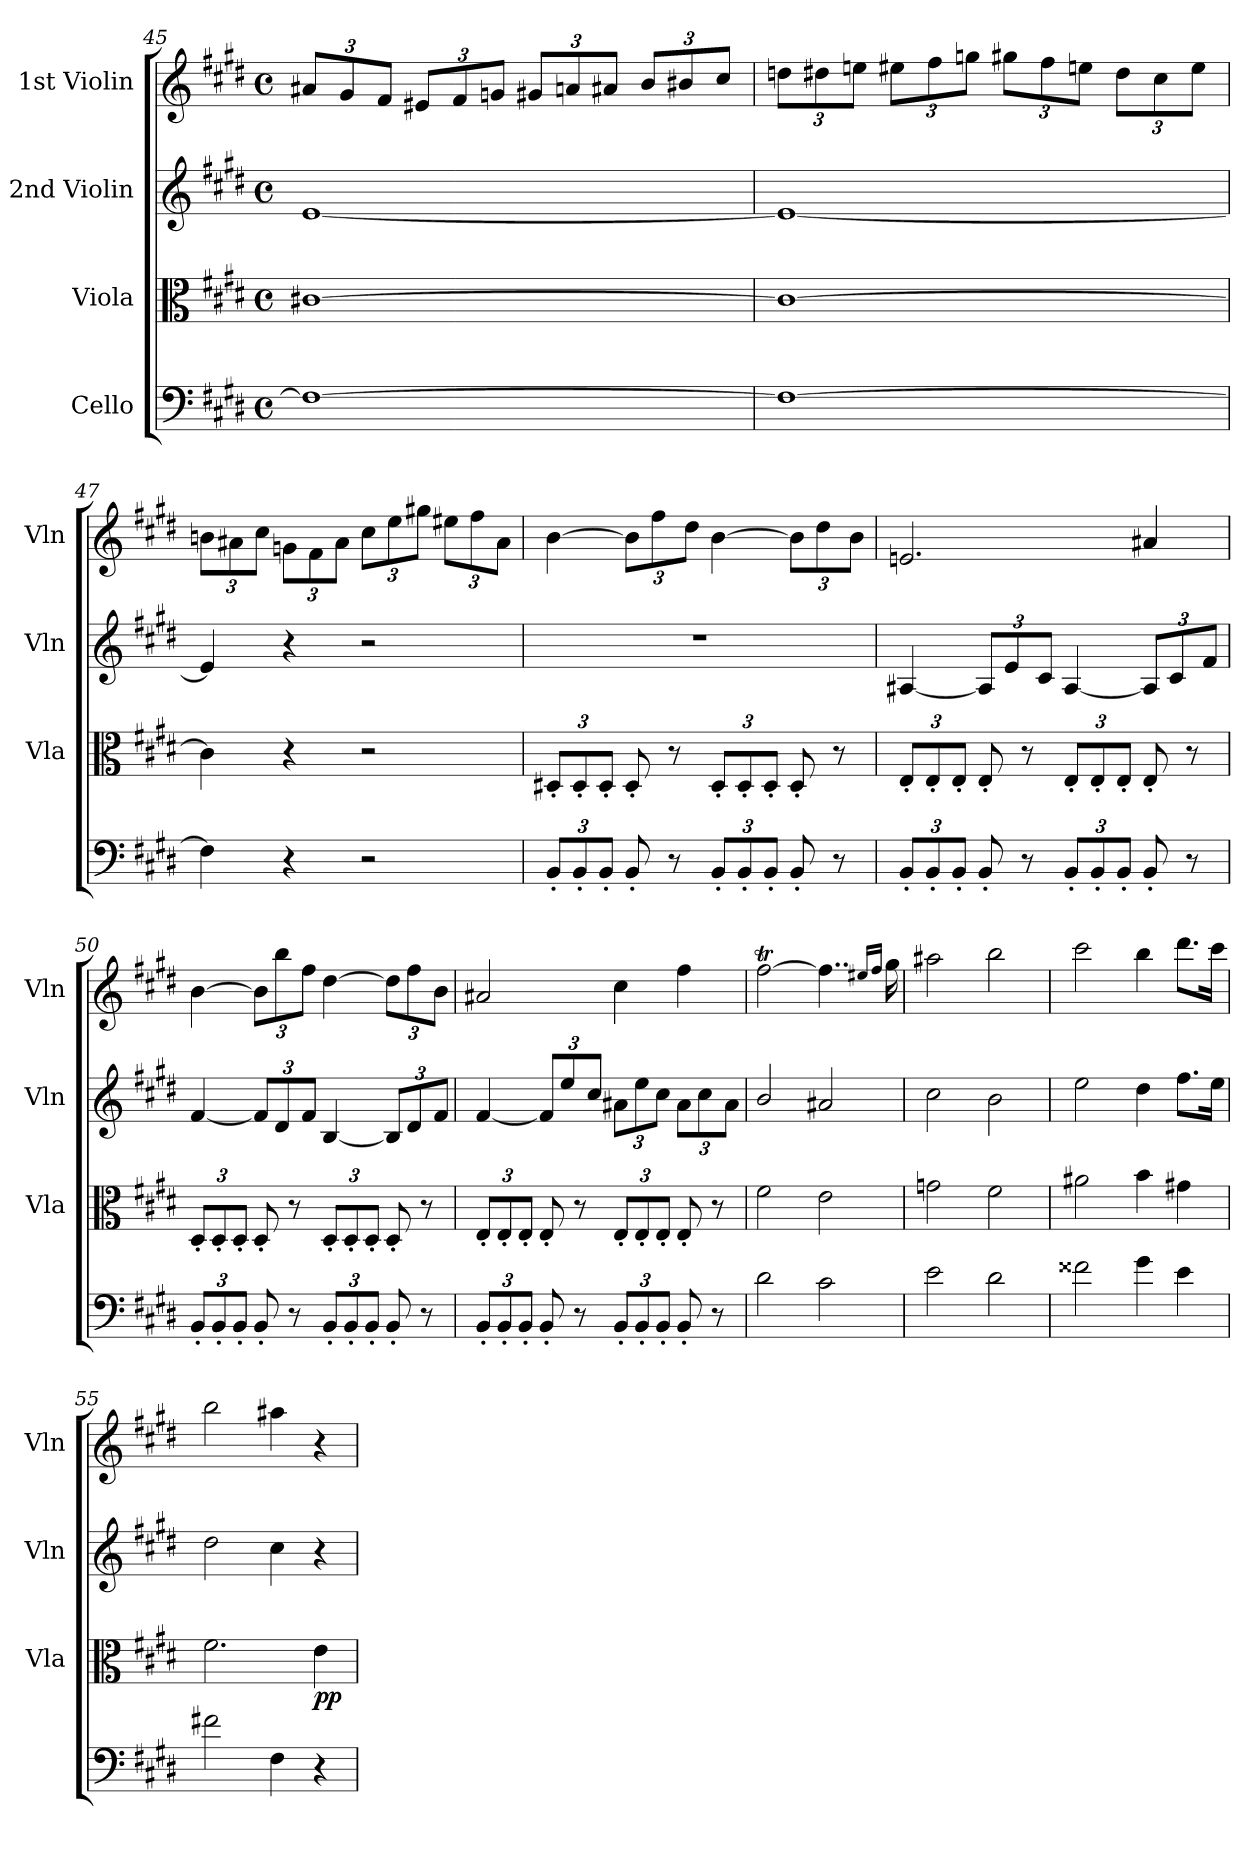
**kern	**kern	**dynam	**kern	**kern
*part4	*part3	*part3	*part2	*part1
*staff4	*staff3	*staff3	*staff2	*staff1
*I"Cello	*I"Viola	*	*I"2nd Violin	*I"1st Violin
*	*I'Vla	*	*I'Vln	*I'Vln
!!LO:LB:g=z
*clefF4	*clefC3	*	*clefG2	*clefG2
*k[f#c#g#d#]	*k[f#c#g#d#]	*	*k[f#c#g#d#]	*k[f#c#g#d#]
*M4/4	*M4/4	*	*M4/4	*M4/4
*met(c)	*met(c)	*	*met(c)	*met(c)
*	*	*	*	*Xbrackettup
=45	=45	=45	=45	=45
1F#_	[1c#X	.	[1e	12a#X/L
.	.	.	.	12g#/
.	.	.	.	12f#/J
.	.	.	.	12e#X/L
.	.	.	.	12f#/
.	.	.	.	12gn/J
.	.	.	.	12g#X/L
.	.	.	.	12an/
.	.	.	.	12a#X/J
.	.	.	.	12b/L
.	.	.	.	12b#X/
.	.	.	.	12cc#/J
!!LO:PB:g=z
=46	=46	=46	=46	=46
1F#_	1c#_	.	1e_	12ddn\L
.	.	.	.	12dd#X\
.	.	.	.	12een\J
.	.	.	.	12ee#X\L
.	.	.	.	12ff#\
.	.	.	.	12ggn\J
.	.	.	.	12gg#X\L
.	.	.	.	12ff#\
.	.	.	.	12een\J
.	.	.	.	12dd#\L
.	.	.	.	12cc#\
.	.	.	.	12ee\J
=47	=47	=47	=47	=47
4F#\]	4c#\]	.	4e/]	12bn\L
.	.	.	.	12a#X\
.	.	.	.	12cc#\J
4r	4r	.	4r	12gn\L
.	.	.	.	12f#\
.	.	.	.	12a#\J
2r	2r	.	2r	12cc#\L
.	.	.	.	12ee\
.	.	.	.	12gg#X\J
.	.	.	.	12ee#X\L
.	.	.	.	12ff#\
.	.	.	.	12a#\J
!!LO:LB:g=z
=48	=48	=48	=48	=48
*Xbrackettup	*Xbrackettup	*	*	*
12BB'/L	12D#X'/L	.	1r	[4b\
12BB'/	12D#'/	.	.	.
12BB'/J	12D#'/J	.	.	.
8BB'/	8D#'/	.	.	12b\L]
.	.	.	.	12ff#\
8r	8r	.	.	.
.	.	.	.	12dd#\J
12BB'/L	12D#'/L	.	.	[4b\
12BB'/	12D#'/	.	.	.
12BB'/J	12D#'/J	.	.	.
8BB'/	8D#'/	.	.	12b\L]
.	.	.	.	12dd#\
8r	8r	.	.	.
.	.	.	.	12b\J
=49	=49	=49	=49	=49
12BB'/L	12E'/L	.	[4A#X/	2.en/
12BB'/	12E'/	.	.	.
12BB'/J	12E'/J	.	.	.
*	*	*	*Xbrackettup	*
8BB'/	8E'/	.	12A#/L]	.
.	.	.	12e/	.
8r	8r	.	.	.
.	.	.	12c#/J	.
12BB'/L	12E'/L	.	[4A#/	.
12BB'/	12E'/	.	.	.
12BB'/J	12E'/J	.	.	.
8BB'/	8E'/	.	12A#/L]	4a#X/
.	.	.	12c#/	.
8r	8r	.	.	.
.	.	.	12f#/J	.
!!LO:LB:g=z
=50	=50	=50	=50	=50
12BB'/L	12D#'/L	.	[4f#/	[4b\
12BB'/	12D#'/	.	.	.
12BB'/J	12D#'/J	.	.	.
8BB'/	8D#'/	.	12f#/L]	12b\L]
.	.	.	12d#/	12bb\
8r	8r	.	.	.
.	.	.	12f#/J	12ff#\J
12BB'/L	12D#'/L	.	[4B/	[4dd#\
12BB'/	12D#'/	.	.	.
12BB'/J	12D#'/J	.	.	.
8BB'/	8D#'/	.	12B/L]	12dd#\L]
.	.	.	12d#/	12ff#\
8r	8r	.	.	.
.	.	.	12f#/J	12b\J
!!LO:PB:g=z
=51	=51	=51	=51	=51
12BB'/L	12E'/L	.	[4f#/	2a#X/
12BB'/	12E'/	.	.	.
12BB'/J	12E'/J	.	.	.
8BB'/	8E'/	.	12f#/L]	.
.	.	.	12ee/	.
8r	8r	.	.	.
.	.	.	12cc#/J	.
12BB'/L	12E'/L	.	12a#X\L	4cc#\
12BB'/	12E'/	.	12ee\	.
12BB'/J	12E'/J	.	12cc#\J	.
8BB'/	8E'/	.	12a#\L	4ff#\
.	.	.	12cc#\	.
8r	8r	.	.	.
.	.	.	12a#\J	.
=52	=52	=52	=52	=52
2d#\	2f#\	.	2b/	[2ff#T\
2c#\	2e\	.	2a#X/	4..ff#TTT\]
.	.	.	.	16qee#X/LL
.	.	.	.	16qff#/JJ
.	.	.	.	16gg#\
=53	=53	=53	=53	=53
2e\	2gn\	.	2cc#\	2aa#X\
2d#\	2f#\	.	2b\	2bb\
=54	=54	=54	=54	=54
2f##X\	2a#X\	.	2ee\	2ccc#\
4g#\	4b\	.	4dd#\	4bb\
4e\	4g#X\	.	8.ff#\L	8.ddd#\L
.	.	.	16ee\Jk	16ccc#\Jk
!!LO:LB:g=z
=55	=55	=55	=55	=55
2f#X\	2.f#\	.	2dd#\	2bb\
4F#\	.	.	4cc#\	4aa#X\
!	!	!LO:DY:b	!	!
4r	4e\	pp	4r	4r
=	=	=	=	=
*-	*-	*-	*-	*-
